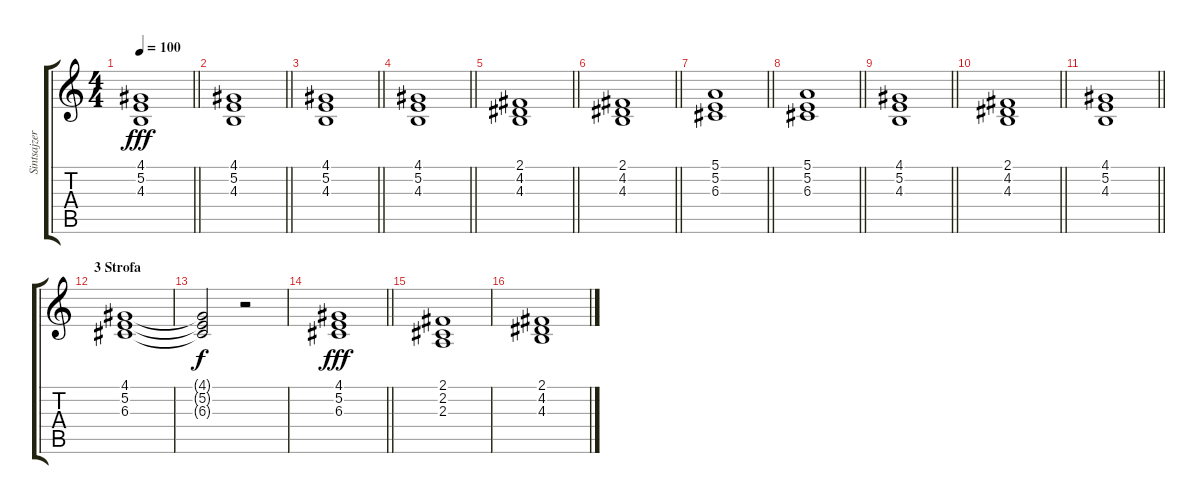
\track ("Sintsajzer" "Sintsajzer") {instrument synthstrings1}
\staff {score tabs}
\tuning (E4 B3 G3 D3 A2 E2) {hide}
\ts (4 4)
\tempo 100
\clef g2
\barLineRight lightlight
\ks c
(4.1 5.2 4.3).1{dy fff} |
\barLineRight lightlight
(4.1 5.2 4.3).1 |
\barLineRight lightlight
(4.1 5.2 4.3).1 |
\barLineRight lightlight
(4.1 5.2 4.3).1 |
\barLineRight lightlight
(2.1 4.2 4.3).1 |
\barLineRight lightlight
(2.1 4.2 4.3).1 |
\barLineRight lightlight
(5.1 5.2 6.3).1 |
\barLineRight lightlight
(5.1 5.2 6.3).1 |
\barLineRight lightlight
(4.1 5.2 4.3).1 |
\barLineRight lightlight
(2.1 4.2 4.3).1 |
\barLineRight lightlight
(4.1 5.2 4.3).1 |
\section ("" "3 Strofa")
(4.1 5.2 6.3).1 |
(4.1{t} 5.2{t} 6.3{t}).2{dy f} r.2 |
\barLineRight lightlight
(4.1 5.2 6.3).1{dy fff} |
(2.1 2.2 2.3).1 |
(2.1 4.2 4.3).1
